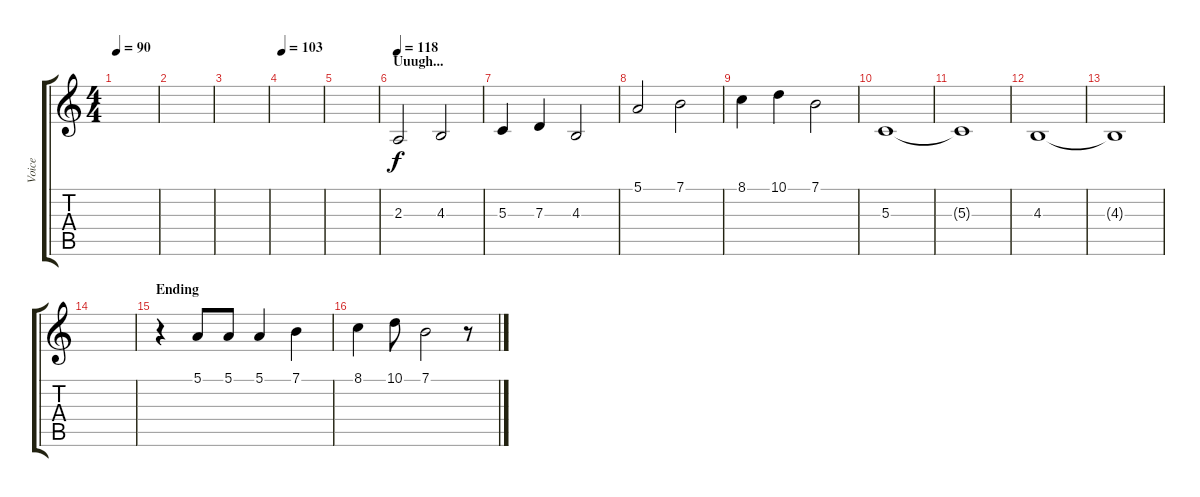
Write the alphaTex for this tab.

\track ("Voice" "Voice") {instrument percussiveorgan}
\staff {score tabs}
\tuning (E4 B3 G3 D3 A2 E2) {hide}
\ts (4 4)
\tempo 90
\clef g2
\ks c
|
|
|
\tempo 103
|
|
\section ("" "Uuugh...")
\tempo 118
2.3.2 4.3.2 |
5.3.4 7.3.4 4.3.2 |
5.1.2 7.1.2 |
8.1.4 10.1.4 7.1.2 |
5.3.1 |
5.3{t}.1 |
4.3.1 |
4.3{t}.1 |
|
\section ("" "Ending")
r.4 5.1.8 5.1.8 5.1.4 7.1.4 |
8.1.4 10.1.8 7.1.2 r.8
